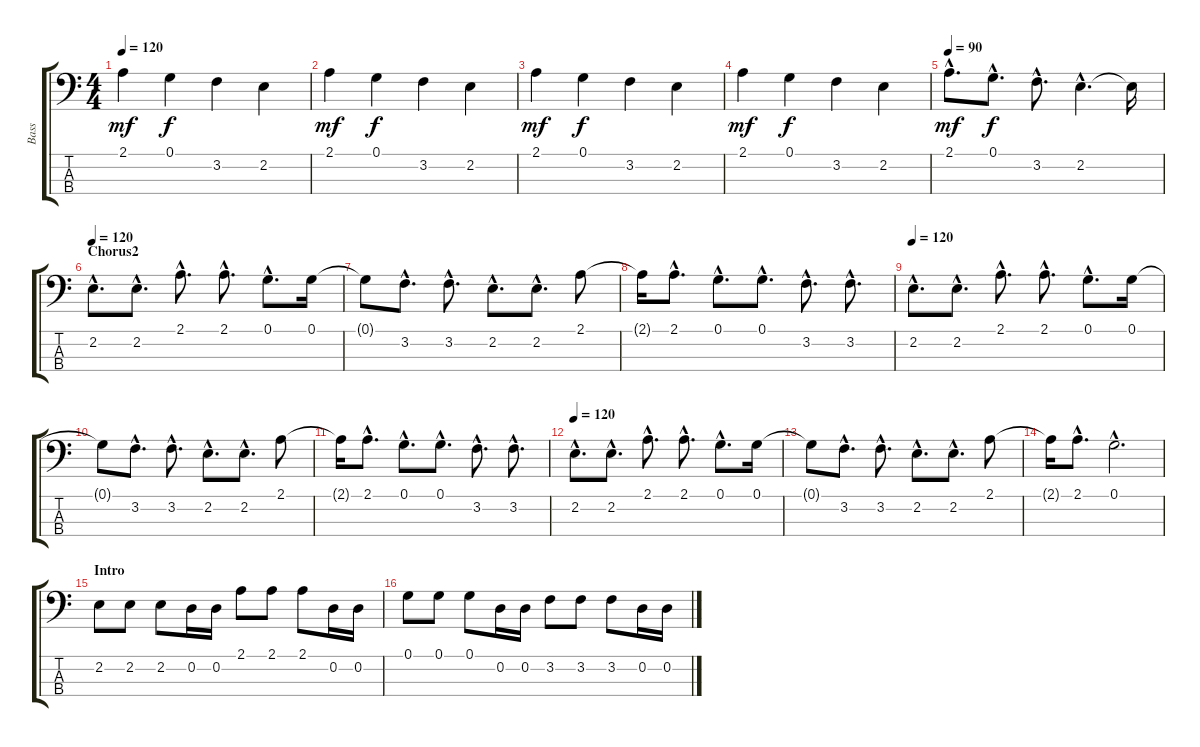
\track ("Bass" "Bass") {instrument slapbass2}
\staff {score tabs}
\tuning (G2 D2 A1 E1) {hide}
\ts (4 4)
\tempo 120
\clef f4
\ks c
2.1.4{dy mf} 0.1.4{dy f} 3.2.4 2.2.4 |
2.1.4{dy mf} 0.1.4{dy f} 3.2.4 2.2.4 |
2.1.4{dy mf} 0.1.4{dy f} 3.2.4 2.2.4 |
2.1.4{dy mf} 0.1.4{dy f} 3.2.4 2.2.4 |
\tempo 90
2.1{hac}.8{d dy mf} 0.1{hac}.8{d dy f} 3.2{hac}.8{d} 2.2{hac}.4{d} 2.2{t}.16 |
\section ("" "Chorus2")
\tempo 120
2.2{hac}.8{d} 2.2{hac}.8{d} 2.1{hac}.8{d} 2.1{hac}.8{d} 0.1{hac}.8{d} 0.1.16 |
0.1{t}.8 3.2{hac}.8{d} 3.2{hac}.8{d} 2.2{hac}.8{d} 2.2{hac}.8{d} 2.1.8 |
2.1{t}.16 2.1{hac}.8{d} 0.1{hac}.8{d} 0.1{hac}.8{d} 3.2{hac}.8{d} 3.2{hac}.8{d} |
\tempo 120
2.2{hac}.8{d} 2.2{hac}.8{d} 2.1{hac}.8{d} 2.1{hac}.8{d} 0.1{hac}.8{d} 0.1.16 |
0.1{t}.8 3.2{hac}.8{d} 3.2{hac}.8{d} 2.2{hac}.8{d} 2.2{hac}.8{d} 2.1.8 |
2.1{t}.16 2.1{hac}.8{d} 0.1{hac}.8{d} 0.1{hac}.8{d} 3.2{hac}.8{d} 3.2{hac}.8{d} |
\tempo 120
2.2{hac}.8{d} 2.2{hac}.8{d} 2.1{hac}.8{d} 2.1{hac}.8{d} 0.1{hac}.8{d} 0.1.16 |
0.1{t}.8 3.2{hac}.8{d} 3.2{hac}.8{d} 2.2{hac}.8{d} 2.2{hac}.8{d} 2.1.8 |
2.1{t}.16 2.1{hac}.8{d} 0.1{hac}.2{d} |
\section ("" "Intro")
2.2.8 2.2.8 2.2.8 0.2.16 0.2.16 2.1.8 2.1.8 2.1.8 0.2.16 0.2.16 |
0.1.8 0.1.8 0.1.8 0.2.16 0.2.16 3.2.8 3.2.8 3.2.8 0.2.16 0.2.16
